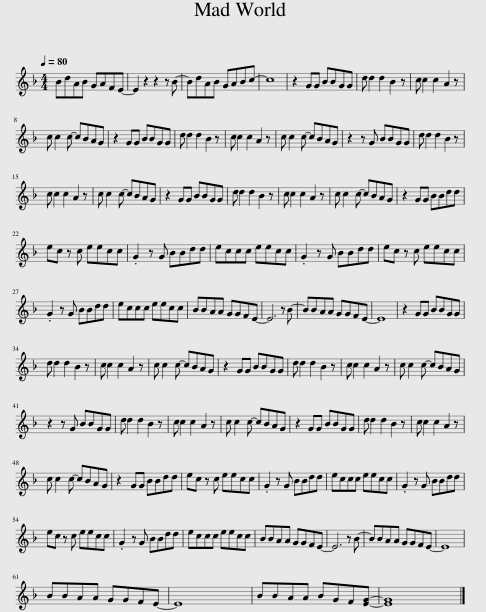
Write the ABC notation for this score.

X:1
L:1/8
Q:1/4=80
M:4/4
I:linebreak $
K:none
V:1 treble transpose=-2
V:1
[K:F] BdAB GAFE- | E2 z2 z2 z B- | BdAB GABc- | c8 | z2 GG BBGG | %5
 d d2 d2 B2 z | c c2 c2 A2 z |$ c c2 c- cBAG | z2 GG BBGG | d d2 d2 B2 z | %10
 c c2 c2 A2 z | c c2 c- cBAG | z2 z G BBGG | d d2 d2 B2 z |$ c c2 c2 A2 z | %15
 c c2 c- cBAG | z2 GG BBGG | d d2 d2 B2 z | c c2 c2 A2 z | c c2 c- cBAG | %20
 z2 GG BBdd |$ ec z c eecc | .G2 z G BBdd | eccc eecc | .G2 z G BBdd | %25
 ec z c eecc |$ .G2 z G BBdd | eccc eecc | BBAA GGFE- | E6 z B- | %30
 BBAA GGFE- | E8 | z2 GG BBGG |$ d d2 d2 B2 z | c c2 c2 A2 z | %35
 c c2 c- cBAG | z2 GG BBGG | d d2 d2 B2 z | c c2 c2 A2 z | c c2 c- cBAG |$ %40
 z2 z G BBGG | d d2 d2 B2 z | c c2 c2 A2 z | c c2 c- cBAG | z2 GG BBGG | %45
 d d2 d2 B2 z | c c2 c2 A2 z |$ c c2 c- cBAG | z2 GG BBdd | ec z c eecc | %50
 .G2 z G BBdd | eccc eecc | .G2 z G BBdd |$ ec z c eecc | .G2 z G BBdd | %55
 eccc eecc | BBAA GGFE- | E6 z B- | BBAA GGFE- | E8 |$ %60
 BBAA GGFE- | E8 | BBAA BGF[EG]- | [EG]8 |] %64
